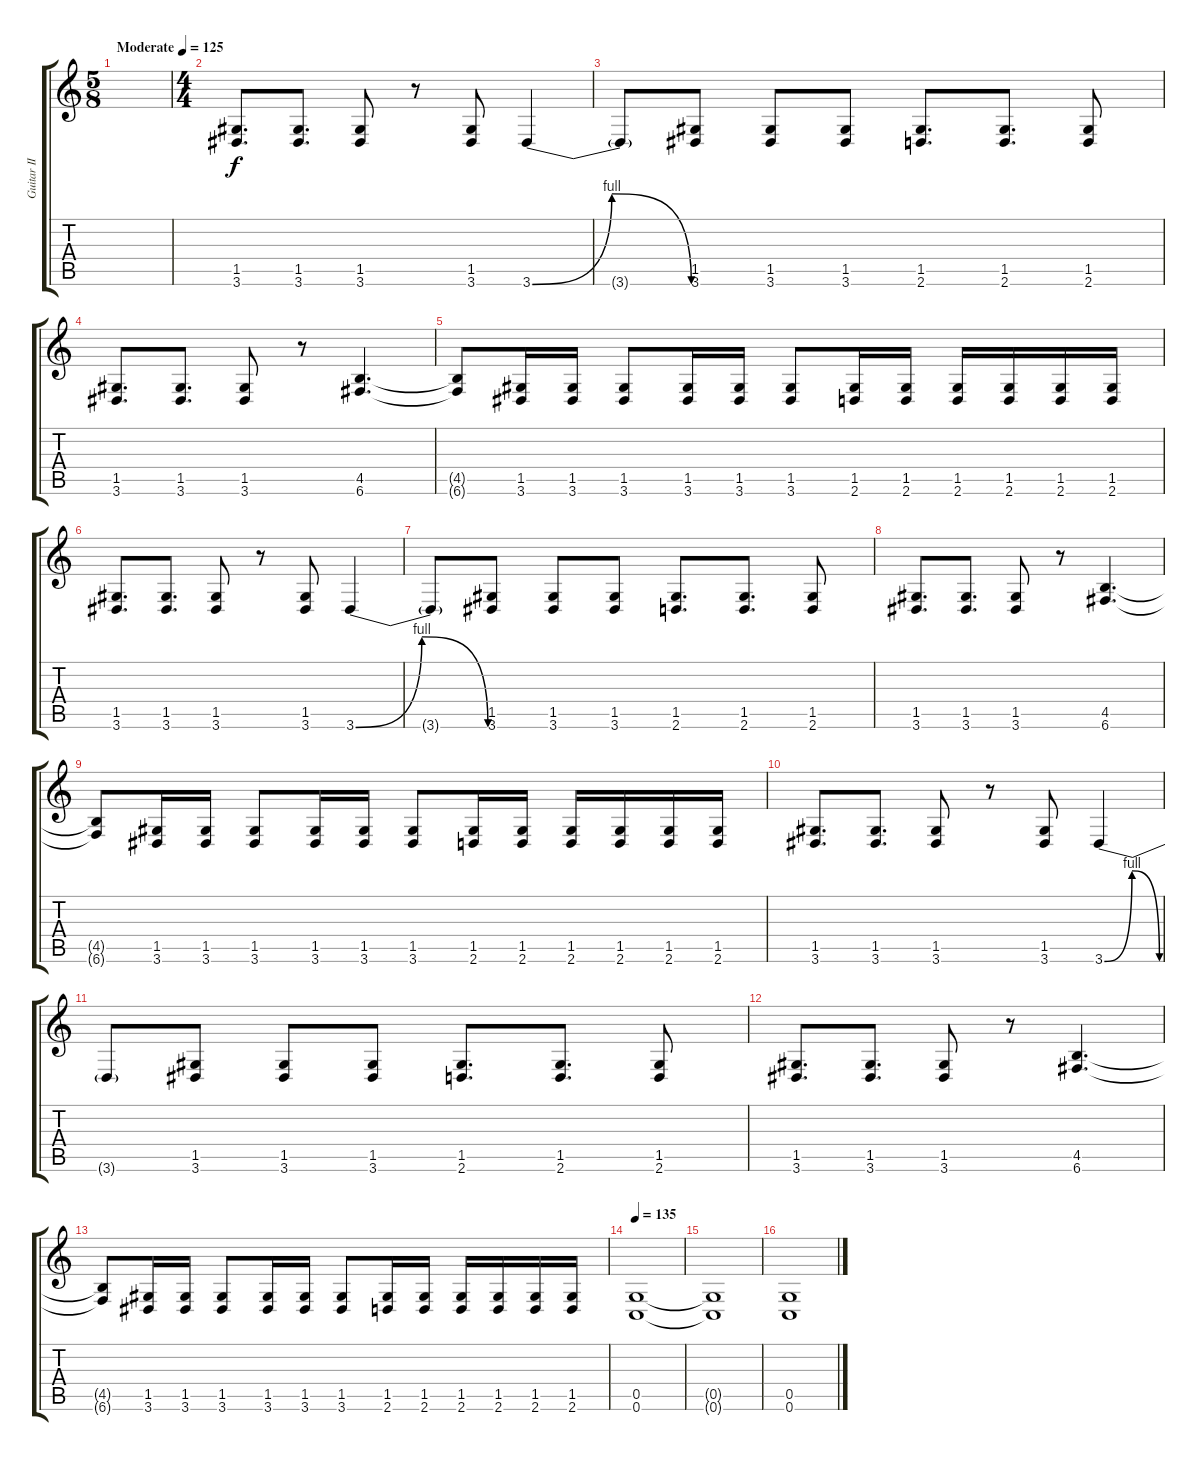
\track ("Guitar II" "Guitar II") {instrument distortionguitar bank 255}
\staff {score tabs}
\tuning (D4 A3 F3 C3 G2 C2) {hide}
\ts (5 8)
\tempo (125 "Moderate")
\clef g2
\ks c
|
\ts (4 4)
(1.5 3.6).8{d} (1.5 3.6).8{d} (1.5 3.6).8 r.8 (1.5 3.6).8 3.6{be (bendrelease 0 0 30 4 30 4 60 0)}.4 |
3.6{t}.8 (1.5 3.6).8 (1.5 3.6).8 (1.5 3.6).8 (1.5 2.6).8{d} (1.5 2.6).8{d} (1.5 2.6).8 |
(1.5 3.6).8{d} (1.5 3.6).8{d} (1.5 3.6).8 r.8 (4.5 6.6).4{d} |
(4.5{t} 6.6{t}).8 (1.5 3.6).16 (1.5 3.6).16 (1.5 3.6).8 (1.5 3.6).16 (1.5 3.6).16 (1.5 3.6).8 (1.5 2.6).16 (1.5 2.6).16 (1.5 2.6).16 (1.5 2.6).16 (1.5 2.6).16 (1.5 2.6).16 |
(1.5 3.6).8{d} (1.5 3.6).8{d} (1.5 3.6).8 r.8 (1.5 3.6).8 3.6{be (bendrelease 0 0 30 4 30 4 60 0)}.4 |
3.6{t}.8 (1.5 3.6).8 (1.5 3.6).8 (1.5 3.6).8 (1.5 2.6).8{d} (1.5 2.6).8{d} (1.5 2.6).8 |
(1.5 3.6).8{d} (1.5 3.6).8{d} (1.5 3.6).8 r.8 (4.5 6.6).4{d} |
(4.5{t} 6.6{t}).8 (1.5 3.6).16 (1.5 3.6).16 (1.5 3.6).8 (1.5 3.6).16 (1.5 3.6).16 (1.5 3.6).8 (1.5 2.6).16 (1.5 2.6).16 (1.5 2.6).16 (1.5 2.6).16 (1.5 2.6).16 (1.5 2.6).16 |
(1.5 3.6).8{d} (1.5 3.6).8{d} (1.5 3.6).8 r.8 (1.5 3.6).8 3.6{be (bendrelease 0 0 30 4 30 4 60 0)}.4 |
3.6{t}.8 (1.5 3.6).8 (1.5 3.6).8 (1.5 3.6).8 (1.5 2.6).8{d} (1.5 2.6).8{d} (1.5 2.6).8 |
(1.5 3.6).8{d} (1.5 3.6).8{d} (1.5 3.6).8 r.8 (4.5 6.6).4{d} |
(4.5{t} 6.6{t}).8 (1.5 3.6).16 (1.5 3.6).16 (1.5 3.6).8 (1.5 3.6).16 (1.5 3.6).16 (1.5 3.6).8 (1.5 2.6).16 (1.5 2.6).16 (1.5 2.6).16 (1.5 2.6).16 (1.5 2.6).16 (1.5 2.6).16 |
\tempo 135
(0.5 0.6).1 |
(0.5{t} 0.6{t}).1 |
(0.5 0.6).1
